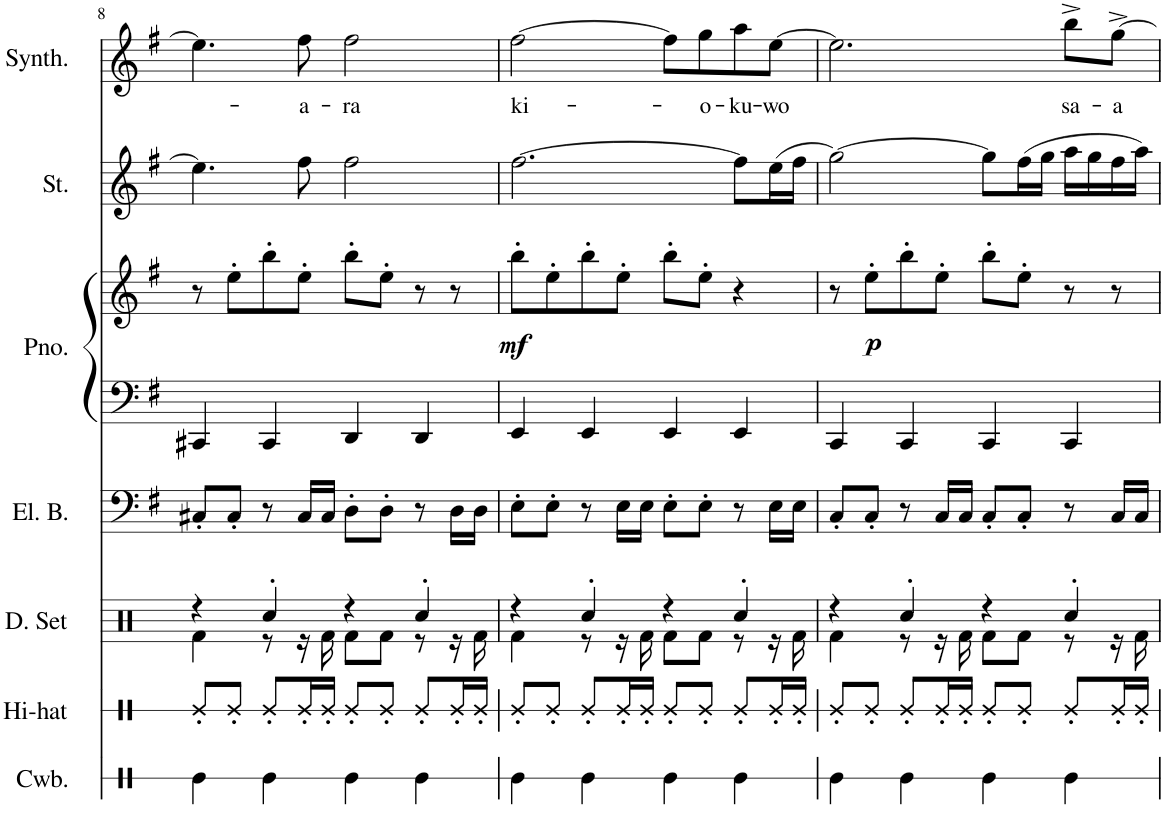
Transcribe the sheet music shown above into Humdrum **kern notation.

**kern	**kern	**kern	**kern	**kern	**kern	**dynam	**kern	**kern	**text
*part7	*part6	*part5	*part4	*part3	*part3	*part3	*part2	*part1	*part1
*staff8	*staff7	*staff6	*staff5	*staff4	*staff3	*staff3/4	*staff2	*staff1	*staff1
*I"Cowbell	*I"Hi-hat	*I"Drumset	*I"Electric Bass	*I"Piano	*	*	*I"Strings	*I"Sine Synthesizer	*
*I'Cwb.	*I'Hi-hat	*I'D. Set	*I'El. B.	*I'Pno.	*	*	*I'St.	*I'Synth.	*
!!LO:PB:g=z
*clefX	*clefX	*clefX	*clefF4	*clefF4	*clefG2	*	*clefG2	*clefG2	*
*	*	*	*Trd7c12	*	*	*	*	*	*
*k[]	*k[]	*k[]	*k[f#]	*k[f#]	*k[f#]	*	*k[f#]	*k[f#]	*
*M4/4	*M4/4	*M4/4	*M4/4	*M4/4	*M4/4	*	*M4/4	*M4/4	*
=8	=8	=8	=8	=8	=8	=8	=8	=8	=8
*	*	*^	*	*	*	*	*	*	*
4Re\	8Re'/L	4r	4Rf\	8C#X'/L	4CC#X/	8r	.	4.ee\]	4.ee\]	.
.	8Re'/J	.	.	8C#'/J	.	8ee'\L	.	.	.	.
4Re\	8Re'/L	4Rcc'/	8r	8r	4CC#/	8bb'\	.	.	.	.
!	!	!	!	!	!	!	!	!	!	!LO:LY:b
.	16Re'/L	.	16r	16C#/LL	.	8ee'\J	.	8ff#\	8ff#\	-a-
.	16Re'/JJ	.	16Rf\	16C#/JJ	.	.	.	.	.	.
!	!	!	!	!	!	!	!	!	!	!LO:LY:b
4Re\	8Re'/L	4r	8Rf\L	8D'\L	4DD/	8bb'\L	.	2ff#\	2ff#\	-ra
.	8Re'/J	.	8Rf\J	8D'\J	.	8ee'\J	.	.	.	.
4Re\	8Re'/L	4Rcc'/	8r	8r	4DD/	8r	.	.	.	.
.	16Re'/L	.	16r	16D\LL	.	8r	.	.	.	.
.	16Re'/JJ	.	16Rf\	16D\JJ	.	.	.	.	.	.
=9	=9	=9	=9	=9	=9	=9	=9	=9	=9	=9
!	!	!	!	!	!	!	!LO:DY:b	!	!	!LO:LY:b
4Re\	8Re'/L	4r	4Rf\	8E'\L	4EE/	8bb'\L	mf	[2.ff#\	[2ff#\	ki-
.	8Re'/J	.	.	8E'\J	.	8ee'\	.	.	.	.
4Re\	8Re'/L	4Rcc'/	8r	8r	4EE/	8bb'\	.	.	.	.
.	16Re'/L	.	16r	16E\LL	.	8ee'\J	.	.	.	.
.	16Re'/JJ	.	16Rf\	16E\JJ	.	.	.	.	.	.
4Re\	8Re'/L	4r	8Rf\L	8E'\L	4EE/	8bb'\L	.	.	8ff#\L]	.
!	!	!	!	!	!	!	!	!	!	!LO:LY:b
.	8Re'/J	.	8Rf\J	8E'\J	.	8ee'\J	.	.	8gg\	-o-
!	!	!	!	!	!	!	!	!	!	!LO:LY:b
4Re\	8Re'/L	4Rcc'/	8r	8r	4EE/	4r	.	8ff#\L]	8aa\	-ku-
!	!	!	!	!	!	!	!	!	!	!LO:LY:b
.	16Re'/L	.	16r	16E\LL	.	.	.	(16ee\L	[8ee\J	-wo
.	16Re'/JJ	.	16Rf\	16E\JJ	.	.	.	16ff#\JJ	.	.
=10	=10	=10	=10	=10	=10	=10	=10	=10	=10	=10
4Re\	8Re'/L	4r	4Rf\	8C'/L	4CC/	8r	.	[2gg\)	2.ee\]	.
!	!	!	!	!	!	!	!LO:DY:b	!	!	!
.	8Re'/J	.	.	8C'/J	.	8ee'\L	p	.	.	.
4Re\	8Re'/L	4Rcc'/	8r	8r	4CC/	8bb'\	.	.	.	.
.	16Re'/L	.	16r	16C/LL	.	8ee'\J	.	.	.	.
.	16Re'/JJ	.	16Rf\	16C/JJ	.	.	.	.	.	.
4Re\	8Re'/L	4r	8Rf\L	8C'/L	4CC/	8bb'\L	.	8gg\L]	.	.
.	8Re'/J	.	8Rf\J	8C'/J	.	8ee'\J	.	(16ff#\L	.	.
.	.	.	.	.	.	.	.	16gg\JJ	.	.
!	!	!	!	!	!	!	!	!	!	!LO:LY:b
4Re\	8Re'/L	4Rcc'/	8r	8r	4CC/	8r	.	16aa\LL	8bb^\L	sa-
.	.	.	.	.	.	.	.	16gg\	.	.
!	!	!	!	!	!	!	!	!	!	!LO:LY:b
.	16Re'/L	.	16r	16C/LL	.	8r	.	16ff#\	[8gg^\J	-a
.	16Re'/JJ	.	16Rf\	16C/JJ	.	.	.	16aa\JJ)	.	.
*	*	*v	*v	*	*	*	*	*	*	*
=	=	=	=	=	=	=	=	=	=
*-	*-	*-	*-	*-	*-	*-	*-	*-	*-
